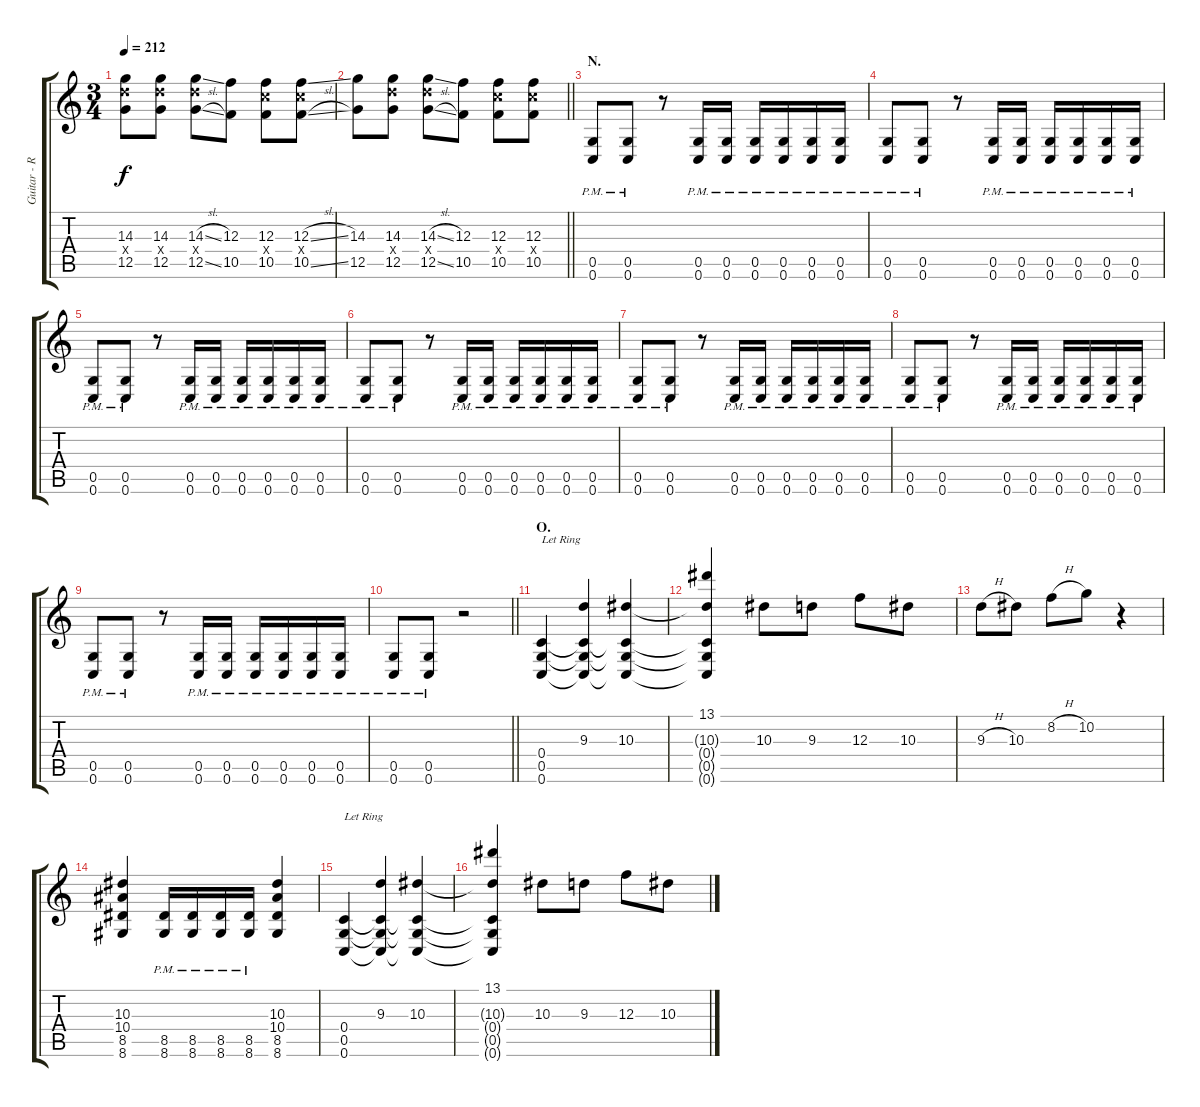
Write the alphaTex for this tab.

\track ("Guitar - Right" "Guitar - R") {instrument distortionguitar}
\staff {score tabs}
\tuning (D4 A3 F3 C3 G2 C2) {hide}
\ts (3 4)
\tempo 212
\clef g2
\ks c
(14.3 14.4{x} 12.5).8{dy f} (14.3 14.4{x} 12.5).8 (14.3{sl} 14.4{x} 12.5{sl}).8 (12.3 10.5).8 (12.3 12.4{x} 10.5).8 (12.3{sl} 12.4{x} 10.5{sl}).8 |
\barLineRight lightlight
(14.3 12.5).8 (14.3 14.4{x} 12.5).8 (14.3{sl} 14.4{x} 12.5{sl}).8 (12.3 10.5).8 (12.3 12.4{x} 10.5).8 (12.3 12.4{x} 10.5).8 |
\section ("" "N.")
(0.5{pm} 0.6{pm}).8 (0.5{pm} 0.6{pm}).8 r.8 (0.5{pm} 0.6{pm}).16 (0.5{pm} 0.6{pm}).16 (0.5{pm} 0.6{pm}).16 (0.5{pm} 0.6{pm}).16 (0.5{pm} 0.6{pm}).16 (0.5{pm} 0.6{pm}).16 |
(0.5{pm} 0.6{pm}).8 (0.5{pm} 0.6{pm}).8 r.8 (0.5{pm} 0.6{pm}).16 (0.5{pm} 0.6{pm}).16 (0.5{pm} 0.6{pm}).16 (0.5{pm} 0.6{pm}).16 (0.5{pm} 0.6{pm}).16 (0.5{pm} 0.6{pm}).16 |
(0.5{pm} 0.6{pm}).8 (0.5{pm} 0.6{pm}).8 r.8 (0.5{pm} 0.6{pm}).16 (0.5{pm} 0.6{pm}).16 (0.5{pm} 0.6{pm}).16 (0.5{pm} 0.6{pm}).16 (0.5{pm} 0.6{pm}).16 (0.5{pm} 0.6{pm}).16 |
(0.5{pm} 0.6{pm}).8 (0.5{pm} 0.6{pm}).8 r.8 (0.5{pm} 0.6{pm}).16 (0.5{pm} 0.6{pm}).16 (0.5{pm} 0.6{pm}).16 (0.5{pm} 0.6{pm}).16 (0.5{pm} 0.6{pm}).16 (0.5{pm} 0.6{pm}).16 |
(0.5{pm} 0.6{pm}).8 (0.5{pm} 0.6{pm}).8 r.8 (0.5{pm} 0.6{pm}).16 (0.5{pm} 0.6{pm}).16 (0.5{pm} 0.6{pm}).16 (0.5{pm} 0.6{pm}).16 (0.5{pm} 0.6{pm}).16 (0.5{pm} 0.6{pm}).16 |
(0.5{pm} 0.6{pm}).8 (0.5{pm} 0.6{pm}).8 r.8 (0.5{pm} 0.6{pm}).16 (0.5{pm} 0.6{pm}).16 (0.5{pm} 0.6{pm}).16 (0.5{pm} 0.6{pm}).16 (0.5{pm} 0.6{pm}).16 (0.5{pm} 0.6{pm}).16 |
(0.5{pm} 0.6{pm}).8 (0.5{pm} 0.6{pm}).8 r.8 (0.5{pm} 0.6{pm}).16 (0.5{pm} 0.6{pm}).16 (0.5{pm} 0.6{pm}).16 (0.5{pm} 0.6{pm}).16 (0.5{pm} 0.6{pm}).16 (0.5{pm} 0.6{pm}).16 |
\barLineRight lightlight
(0.5{pm} 0.6{pm}).8 (0.5{pm} 0.6{pm}).8 r.2 |
\section ("" "O.")
(0.4 0.5 0.6).4{txt "Let Ring"} (9.3 0.4{t} 0.5{t} 0.6{t}).4 (10.3 0.4{t} 0.5{t} 0.6{t}).4 |
(13.1 10.3{t} 0.4{t} 0.5{t} 0.6{t}).4 10.3.8 9.3.8 12.3.8 10.3.8 |
9.3{h}.8 10.3.8 8.2{h}.8 10.2.8 r.4 |
(10.3 10.4 8.5 8.6).4 (8.5{pm} 8.6{pm}).16 (8.5{pm} 8.6{pm}).16 (8.5{pm} 8.6{pm}).16 (8.5{pm} 8.6{pm}).16 (10.3 10.4 8.5 8.6).4 |
(0.4 0.5 0.6).4{txt "Let Ring"} (9.3 0.4{t} 0.5{t} 0.6{t}).4 (10.3 0.4{t} 0.5{t} 0.6{t}).4 |
(13.1 10.3{t} 0.4{t} 0.5{t} 0.6{t}).4 10.3.8 9.3.8 12.3.8 10.3.8
